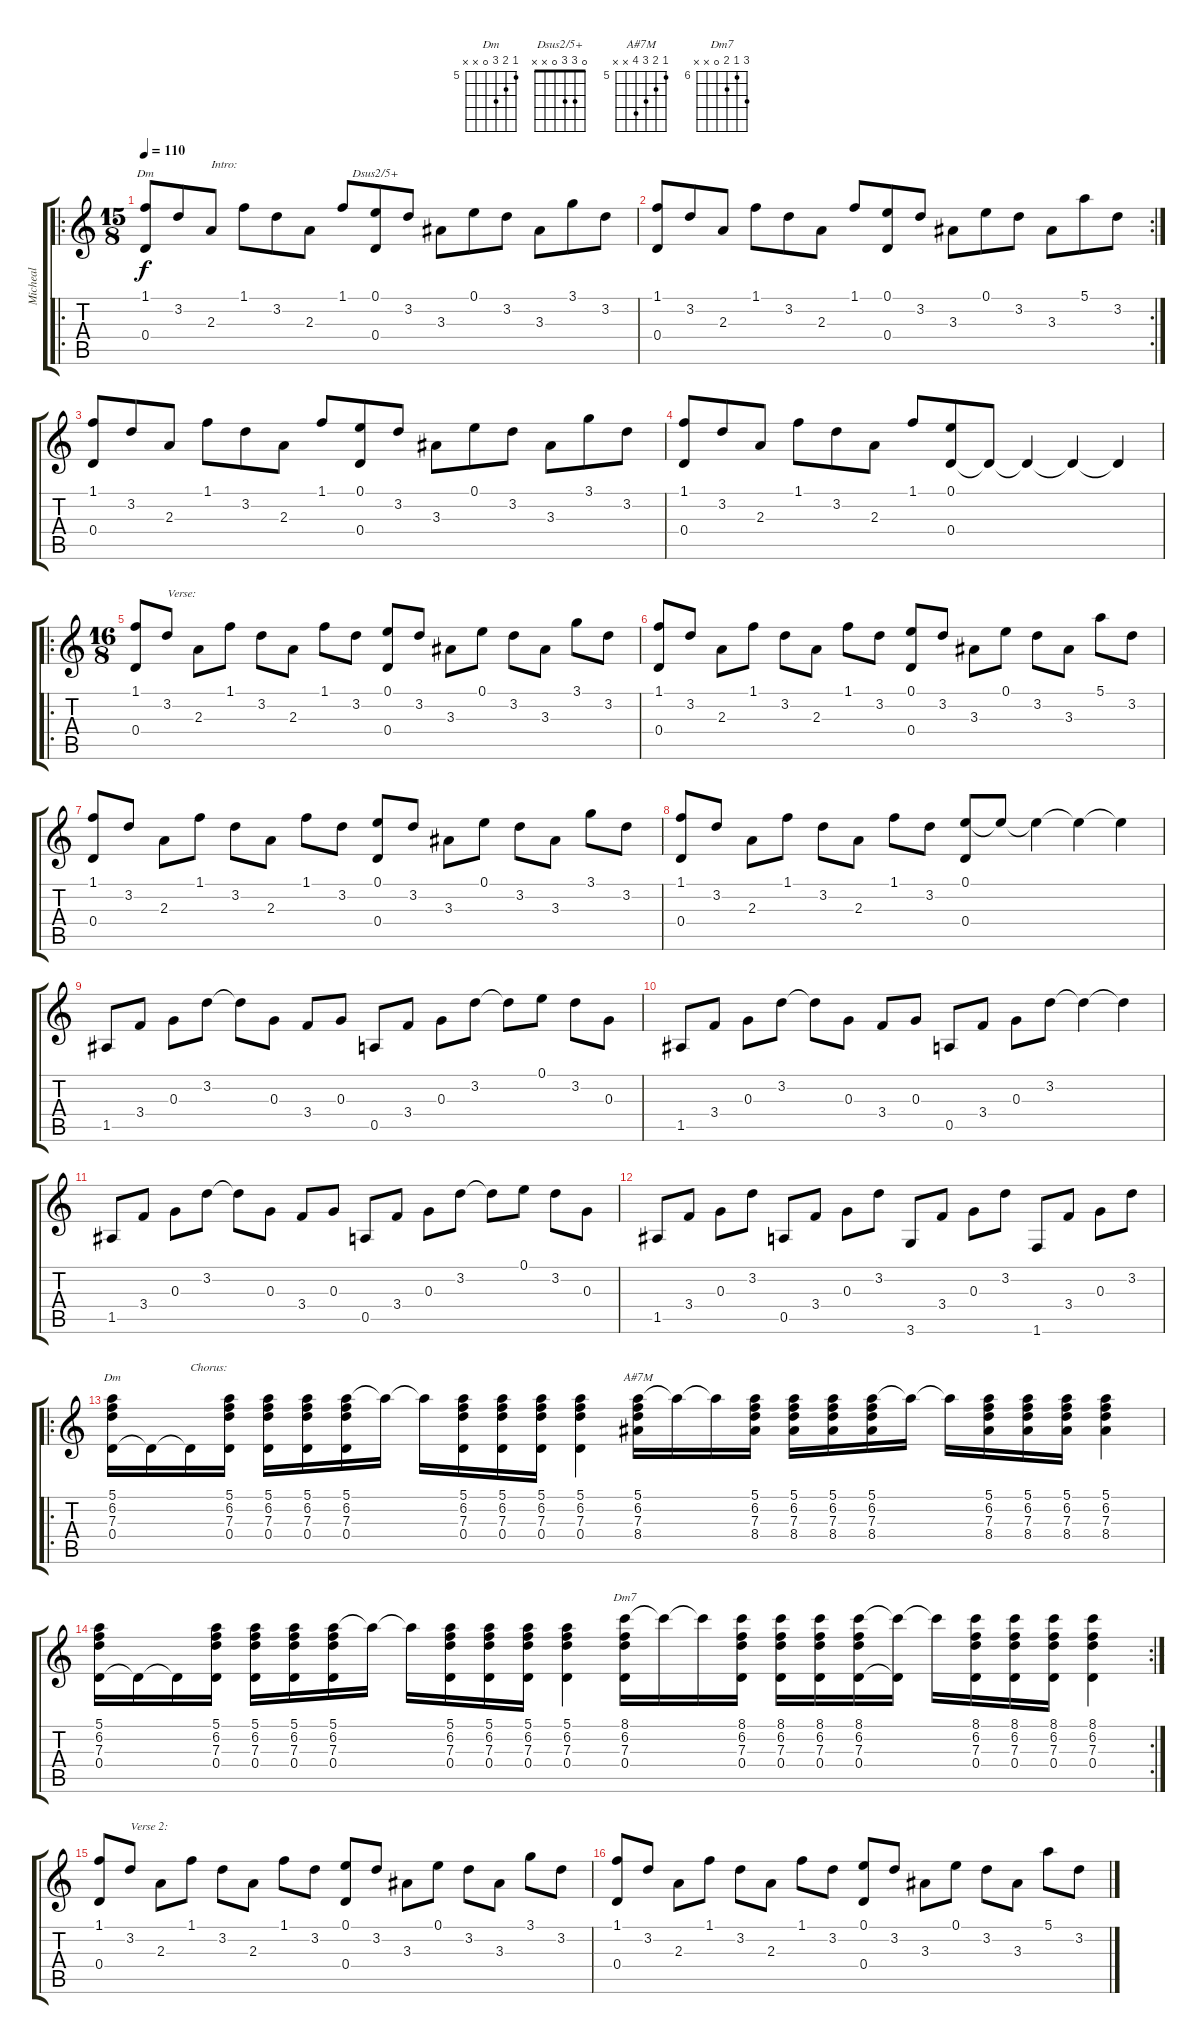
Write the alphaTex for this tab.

\track ("Micheal" "Micheal") {instrument acousticguitarsteel}
\staff {score tabs}
\tuning (E4 B3 G3 D3 A2 E2) {hide}
\chord ("Dm" 1 3 2 0 x x)
\chord ("Dsus2/5+" 0 3 3 0 x x)
\chord ("Dm" 5 6 7 0 x x) {firstfret 5}
\chord ("A#7M" 5 6 7 8 x x) {firstfret 5}
\chord ("Dm7" 8 6 7 0 x x) {firstfret 6}
\ro
\ts (15 8)
\tempo 110
\clef g2
\ks c
(1.1 0.4).8{ch "Dm" dy f instrument acousticguitarsteel} 3.2.8 2.3.8{txt "Intro:"} 1.1.8 3.2.8 2.3.8 1.1.8 (0.1 0.4).8{ch "Dsus2/5+"} 3.2.8 3.3.8 0.1.8 3.2.8 3.3.8 3.1.8 3.2.8 |
\rc 2
(1.1 0.4).8 3.2.8 2.3.8 1.1.8 3.2.8 2.3.8 1.1.8 (0.1 0.4).8 3.2.8 3.3.8 0.1.8 3.2.8 3.3.8 5.1.8 3.2.8 |
(1.1 0.4).8 3.2.8 2.3.8 1.1.8 3.2.8 2.3.8 1.1.8 (0.1 0.4).8 3.2.8 3.3.8 0.1.8 3.2.8 3.3.8 3.1.8 3.2.8 |
(1.1 0.4).8 3.2.8 2.3.8 1.1.8 3.2.8 2.3.8 1.1.8 (0.1 0.4).8 0.4{t}.8 0.4{t}.4 0.4{t}.4 0.4{t}.4 |
\ro
\ts (16 8)
(1.1 0.4).8 3.2.8{txt "Verse:"} 2.3.8 1.1.8 3.2.8 2.3.8 1.1.8 3.2.8 (0.1 0.4).8 3.2.8 3.3.8 0.1.8 3.2.8 3.3.8 3.1.8 3.2.8 |
(1.1 0.4).8 3.2.8 2.3.8 1.1.8 3.2.8 2.3.8 1.1.8 3.2.8 (0.1 0.4).8 3.2.8 3.3.8 0.1.8 3.2.8 3.3.8 5.1.8 3.2.8 |
(1.1 0.4).8 3.2.8 2.3.8 1.1.8 3.2.8 2.3.8 1.1.8 3.2.8 (0.1 0.4).8 3.2.8 3.3.8 0.1.8 3.2.8 3.3.8 3.1.8 3.2.8 |
(1.1 0.4).8 3.2.8 2.3.8 1.1.8 3.2.8 2.3.8 1.1.8 3.2.8 (0.1 0.4).8 0.1{t}.8 0.1{t}.4 0.1{t}.4 0.1{t}.4 |
1.5.8 3.4.8 0.3.8 3.2.8 3.2{t}.8 0.3.8 3.4.8 0.3.8 0.5.8 3.4.8 0.3.8 3.2.8 3.2{t}.8 0.1.8 3.2.8 0.3.8 |
1.5.8 3.4.8 0.3.8 3.2.8 3.2{t}.8 0.3.8 3.4.8 0.3.8 0.5.8 3.4.8 0.3.8 3.2.8 3.2{t}.4 3.2{t}.4 |
1.5.8 3.4.8 0.3.8 3.2.8 3.2{t}.8 0.3.8 3.4.8 0.3.8 0.5.8 3.4.8 0.3.8 3.2.8 3.2{t}.8 0.1.8 3.2.8 0.3.8 |
1.5.8 3.4.8 0.3.8 3.2.8 0.5.8 3.4.8 0.3.8 3.2.8 3.6.8 3.4.8 0.3.8 3.2.8 1.6.8 3.4.8 0.3.8 3.2.8 |
\ro
(5.1 6.2 7.3 0.4).16{ch "Dm"} 0.4{t}.16 0.4{t}.16{txt "Chorus:"} (5.1 6.2 7.3 0.4).16 (5.1 6.2 7.3 0.4).16 (5.1 6.2 7.3 0.4).16 (5.1 6.2 7.3 0.4).16 5.1{t}.16 5.1{t}.16 (5.1 6.2 7.3 0.4).16 (5.1 6.2 7.3 0.4).16 (5.1 6.2 7.3 0.4).16 (5.1 6.2 7.3 0.4).4 (5.1 6.2 7.3 8.4).16{ch "A#7M"} 5.1{t}.16 5.1{t}.16 (5.1 6.2 7.3 8.4).16 (5.1 6.2 7.3 8.4).16 (5.1 6.2 7.3 8.4).16 (5.1 6.2 7.3 8.4).16 5.1{t}.16 5.1{t}.16 (5.1 6.2 7.3 8.4).16 (5.1 6.2 7.3 8.4).16 (5.1 6.2 7.3 8.4).16 (5.1 6.2 7.3 8.4).4 |
\rc 2
(5.1 6.2 7.3 0.4).16 0.4{t}.16 0.4{t}.16 (5.1 6.2 7.3 0.4).16 (5.1 6.2 7.3 0.4).16 (5.1 6.2 7.3 0.4).16 (5.1 6.2 7.3 0.4).16 5.1{t}.16 5.1{t}.16 (5.1 6.2 7.3 0.4).16 (5.1 6.2 7.3 0.4).16 (5.1 6.2 7.3 0.4).16 (5.1 6.2 7.3 0.4).4 (8.1 6.2 7.3 0.4).16{ch "Dm7"} 8.1{t}.16 8.1{t}.16 (8.1 6.2 7.3 0.4).16 (8.1 6.2 7.3 0.4).16 (8.1 6.2 7.3 0.4).16 (8.1 6.2 7.3 0.4).16 (8.1{t} 0.4{t}).16 8.1{t}.16 (8.1 6.2 7.3 0.4).16 (8.1 6.2 7.3 0.4).16 (8.1 6.2 7.3 0.4).16 (8.1 6.2 7.3 0.4).4 |
(1.1 0.4).8 3.2.8{txt "Verse 2:"} 2.3.8 1.1.8 3.2.8 2.3.8 1.1.8 3.2.8 (0.1 0.4).8 3.2.8 3.3.8 0.1.8 3.2.8 3.3.8 3.1.8 3.2.8 |
(1.1 0.4).8 3.2.8 2.3.8 1.1.8 3.2.8 2.3.8 1.1.8 3.2.8 (0.1 0.4).8 3.2.8 3.3.8 0.1.8 3.2.8 3.3.8 5.1.8 3.2.8
